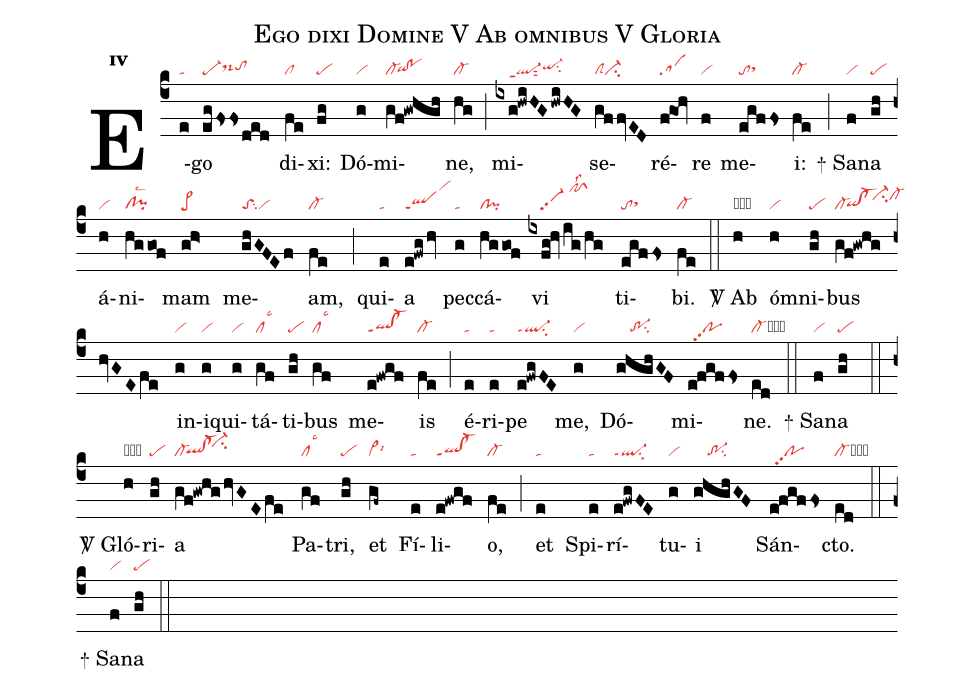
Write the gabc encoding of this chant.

name:Ego dixi Domine V Ab omnibus V Gloria;
office-part:re;
mode:4;
nabc-lines:1;
%%
initial-style: 1;
name: Ego dixi Domine;
mode: 4;
office-part: Responsorium;
annotation: Resp. ;
annotation: iv;
nabc-lines:1;
%%
(c4) E(e|ta)go(eg/fssded|pe-ds-hhtohh) di(fe|cl)xi:(fg|pe) Dó(g|vi)mi(gf!gwhgh|cl-`qihg!pohg)ne,(hg|cl-) (;) mi(ixg!hwiHG/hwiHG|////ql-ppt1sut2qi-hhsu2)se(gffvED|clSci-)ré(f!goh|sa)re(f|vi) me(egffs|tosthh)i:(fe|cl-) (;)
<sp>+</sp> Sa(f|vi)na(gh|pe) á(h|vi)ni(hggof|cl!pilsc2)mam(gh>|pe>) me(ghGFEf|toSsu2vi)am,(fe|cl-) (;) qui(e|ta)a(e!fwg/hv|qlppt1vihn) pec(g|ta)cá(hggof|cl!pi)vi(ixfg!hv/ig/hg|////vi-pp2/pfShmlss2) ti(egffs|tosthh)bi.(fe|cl-) (::)

<sp>V/</sp> Ab(h|obvi) óm(h|vi)ni(gh|pe)bus(gf!gwhghvGEfe|cl-`qihg!cl-hg``ci-hjcl-hj) in(g|vi)i(g|vi)qui(g|vi)tá(gf|cllsc3)ti(gh|pe)bus(gf|cllsc3) me(e!fwgf|ql!cl-ppt1)is(fe|cl-) (;) é(e|ta)ri(e|ta)pe(e!fwgFE|ql-ppt1su2) me,(g|vi) Dó(ghghGF|////tr-1su2)mi(e!fgffs|//popp2)ne.(ed|cl-cb) (::)
<sp>+</sp> Sa(f|vi)na(gh|pe) (::)

<sp>V/</sp> Gló(h|obvi)ri(gh|pe)a(gf!gwhg/hvGEfe|cl-`qlhg!cl-hg``ci-hj) Pa(gf|cllsc3)tri,(gh|pe) et(gf~|vi>lsi6) Fí(e|ta)li(e!fwgf|ql!cl-ppt1)o,(fe|cl-) (;) et(e|ta) Spi(e|ta)rí(e!fwgFE|ql-ppt1su2)tu(g|vi)i(ghghGF|////tr-1su2) Sán(e!fgffs|//popp2)cto.(ed|cl-cb) (::)
<sp>+</sp> Sa(f|vi)na(gh|pe) (::)
